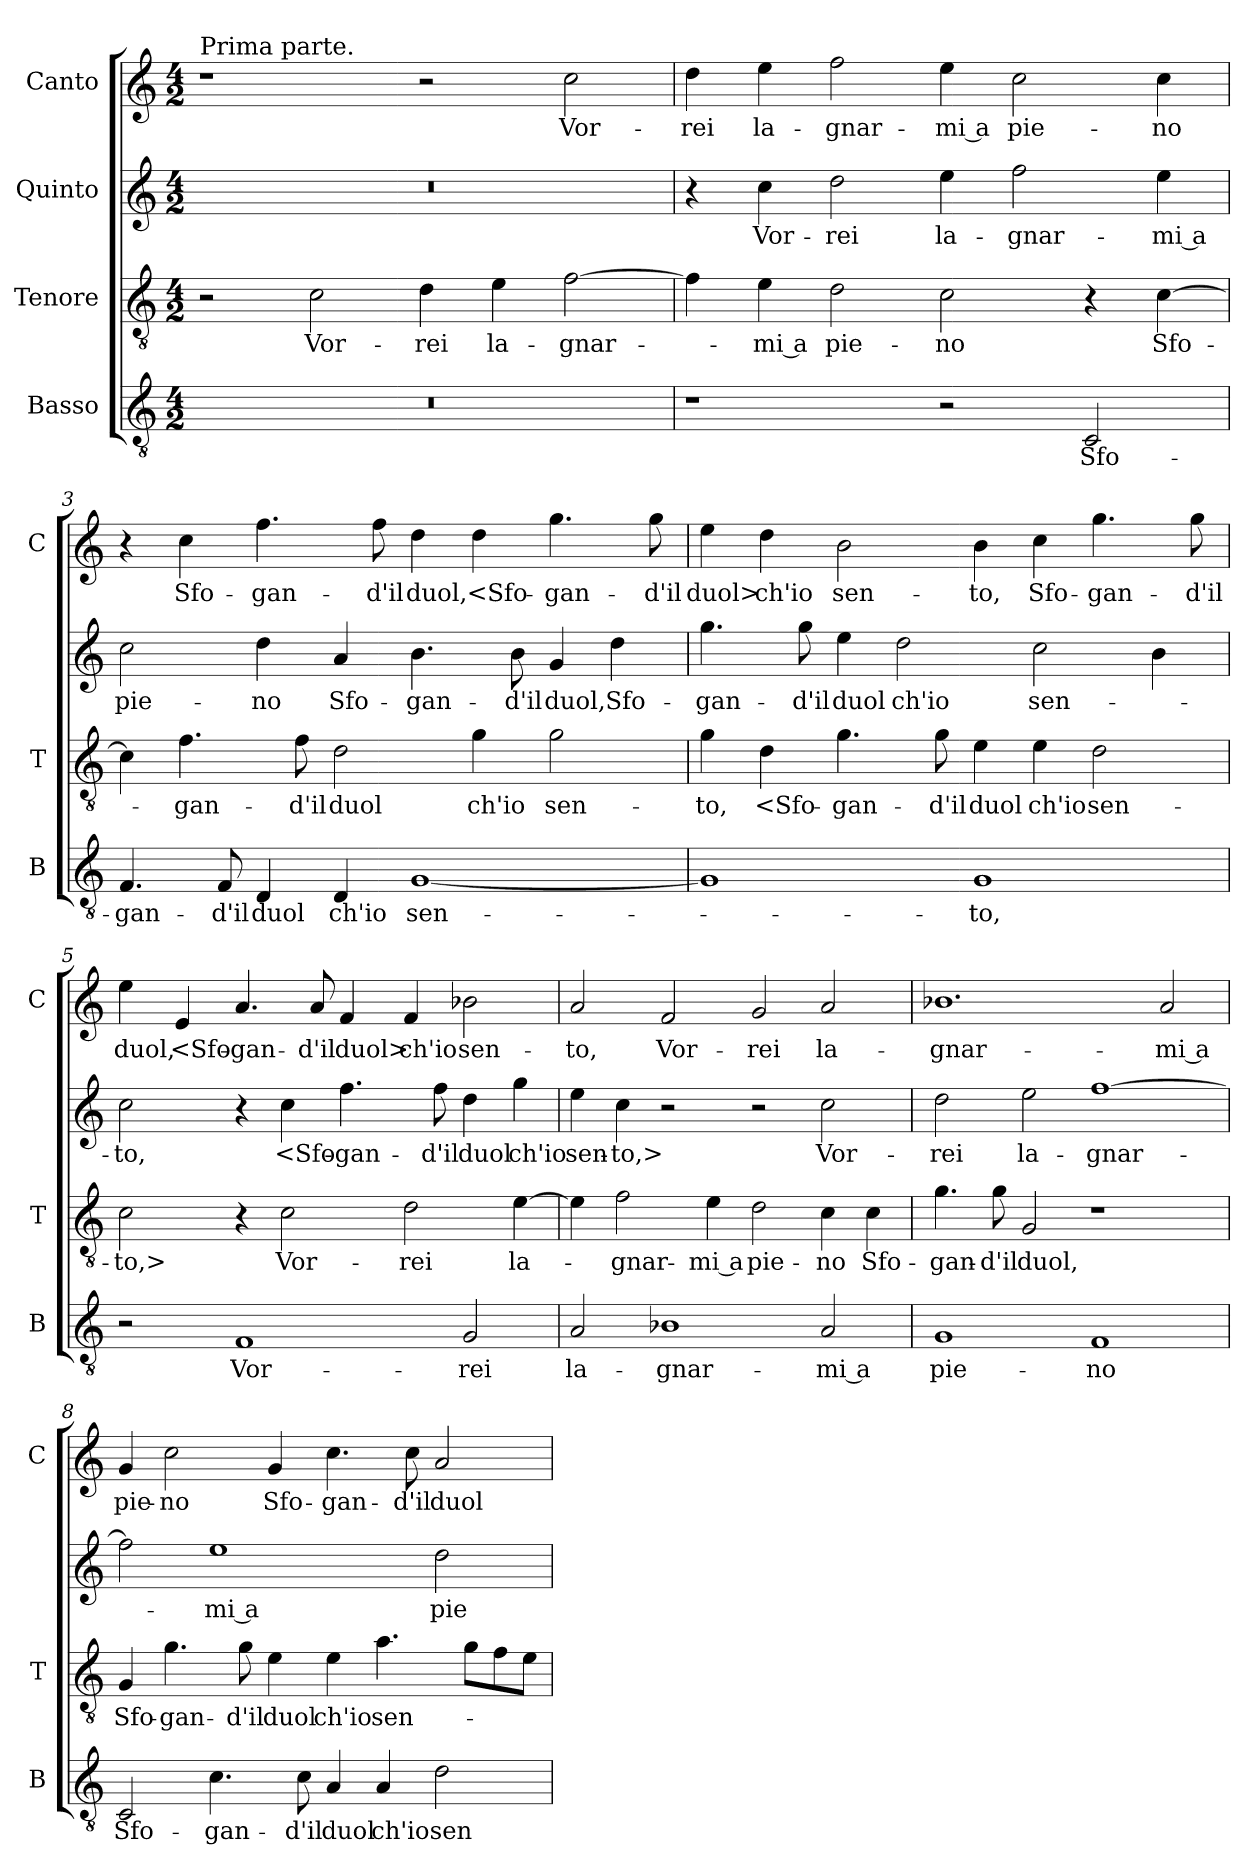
**kern	**text	**kern	**text	**kern	**text	**kern	**text
*part4	*part4	*part3	*part3	*part2	*part2	*part1	*part1
*staff4	*staff4	*staff3	*staff3	*staff2	*staff2	*staff1	*staff1
*I"Basso	*	*I"Tenore	*	*I"Quinto	*	*I"Canto	*
*I'B	*	*I'T	*	*	*	*I'C	*
*clefGv2	*	*clefGv2	*	*clefG2	*	*clefG2	*
*k[]	*	*k[]	*	*k[]	*	*k[]	*
*M4/2	*	*M4/2	*	*M4/2	*	*M4/2	*
=1	=1	=1	=1	=1	=1	=1	=1
!	!	!	!	!	!	!LO:TX:a:t=Prima parte.	!
0r	.	2r	.	0r	.	1r	.
.	.	2c	Vor-	.	.	.	.
.	.	4d	-rei	.	.	2r	.
.	.	4e	la-	.	.	.	.
.	.	[2f	-gnar-	.	.	2cc	Vor-
=2	=2	=2	=2	=2	=2	=2	=2
1r	.	4f]	.	4r	.	4dd	-rei
.	.	4e	mi a	4cc	Vor-	4ee	la-
.	.	2d	pie-	2dd	-rei	2ff	-gnar-
2r	.	2c	-no	4ee	la-	4ee	mi a
.	.	.	.	2ff	-gnar-	2cc	pie-
2C	Sfo-	4r	.	.	.	.	.
.	.	[4c	Sfo-	4ee	mi a	4cc	-no
=3	=3	=3	=3	=3	=3	=3	=3
4.F	-gan-	4c]	.	2cc	pie-	4r	.
.	.	4.f	-gan-	.	.	4cc	Sfo-
8F	-d'il	.	.	.	.	.	.
4D	duol	.	.	4dd	-no	4.ff	-gan-
.	.	8f	-d'il	.	.	.	.
4D	ch'io	2d	duol	4a	Sfo-	.	.
.	.	.	.	.	.	8ff	-d'il
[1G	sen-	.	.	4.b	-gan-	4dd	duol,
.	.	4g	ch'io	.	.	4dd	<Sfo-
.	.	.	.	8b	-d'il	.	.
.	.	2g	sen-	4g	duol,	4.gg	-gan-
.	.	.	.	4dd	Sfo-	.	.
.	.	.	.	.	.	8gg	-d'il
=4	=4	=4	=4	=4	=4	=4	=4
1G]	.	4g	-to,	4.gg	-gan-	4ee	duol>
.	.	4d	<Sfo-	.	.	4dd	ch'io
.	.	.	.	8gg	-d'il	.	.
.	.	4.g	-gan-	4ee	duol	2b	sen-
.	.	.	.	2dd	ch'io	.	.
.	.	8g	-d'il	.	.	.	.
1G	-to,	4e	duol	.	.	4b	-to,
.	.	4e	ch'io	2cc	sen-	4cc	Sfo-
.	.	2d	sen-	.	.	4.gg	-gan-
.	.	.	.	4b	.	.	.
.	.	.	.	.	.	8gg	-d'il
=5	=5	=5	=5	=5	=5	=5	=5
2r	.	2c	-to,>	2cc	-to,	4ee	duol,
.	.	.	.	.	.	4e	<Sfo-
1F	Vor-	4r	.	4r	.	4.a	-gan-
.	.	2c	Vor-	4cc	<Sfo-	.	.
.	.	.	.	.	.	8a	-d'il
.	.	.	.	4.ff	-gan-	4f	duol>
.	.	2d	-rei	.	.	4f	ch'io
.	.	.	.	8ff	d'il	.	.
2G	-rei	.	.	4dd	duol	2b-X	sen-
.	.	[4e	la-	4gg	ch'io	.	.
=6	=6	=6	=6	=6	=6	=6	=6
2A	la-	4e]	.	4ee	sen-	2a	-to,
.	.	2f	-gnar-	4cc	-to,>	.	.
1B-X	-gnar-	.	.	2r	.	2f	Vor-
.	.	4e	mi a	.	.	.	.
.	.	2d	pie-	2r	.	2g	-rei
2A	mi a	4c	-no	2cc	Vor-	2a	la-
.	.	4c	Sfo-	.	.	.	.
=7	=7	=7	=7	=7	=7	=7	=7
1G	pie-	4.g	-gan-	2dd	-rei	1.b-X	-gnar-
.	.	8g	-d'il	.	.	.	.
.	.	2G	duol,	2ee	la-	.	.
1F	-no	1r	.	[1ff	-gnar-	.	.
.	.	.	.	.	.	2a	mi a
=8	=8	=8	=8	=8	=8	=8	=8
2C	Sfo-	4G	Sfo-	2ff]	.	4g	pie-
.	.	4.g	-gan-	.	.	2cc	-no
4.c	-gan-	.	.	1ee	mi a	.	.
.	.	8g	-d'il	.	.	.	.
.	.	4e	duol	.	.	4g	Sfo-
8c	-d'il	.	.	.	.	.	.
4A	duol	4e	ch'io	.	.	4.cc	-gan-
4A	ch'io	4.a	sen-	.	.	.	.
.	.	.	.	.	.	8cc	-d'il
2d	sen-	.	.	2dd	pie-	2a	duol
.	.	8gL	.	.	.	.	.
.	.	8f	.	.	.	.	.
.	.	8eJ	.	.	.	.	.
=	=	=	=	=	=	=	=
*-	*-	*-	*-	*-	*-	*-	*-
